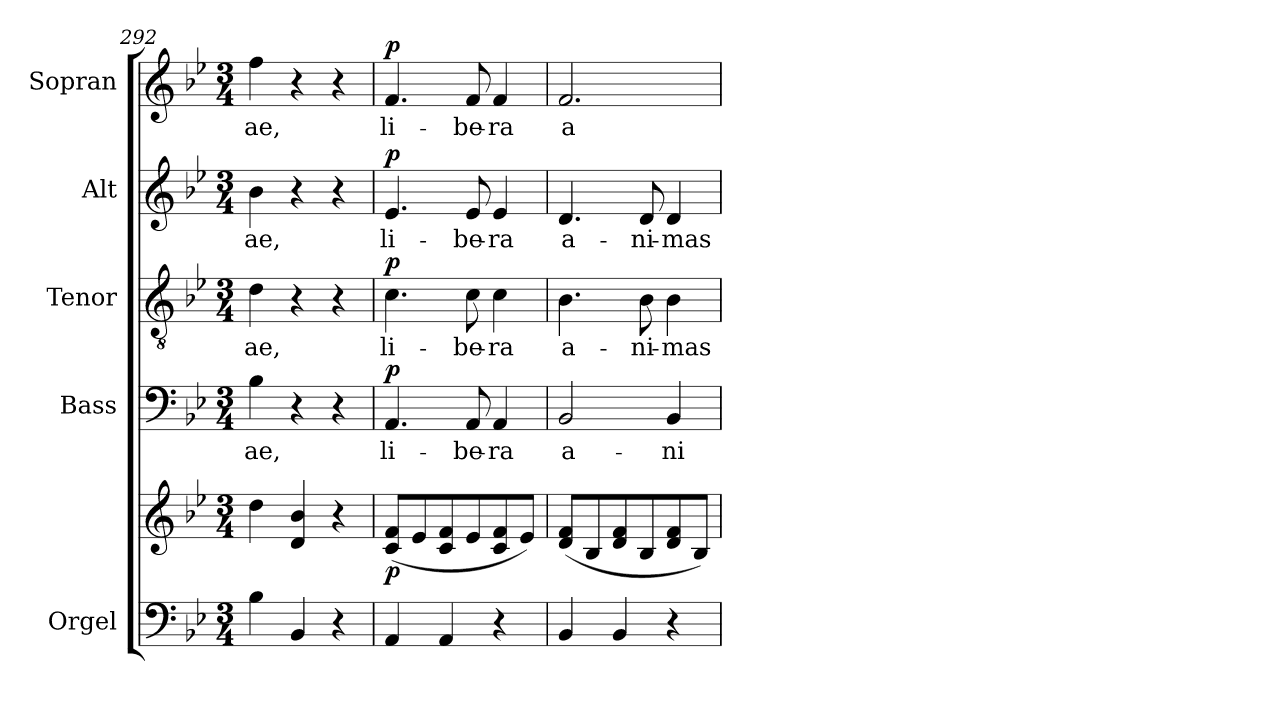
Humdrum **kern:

**kern	**kern	**dynam	**kern	**text	**dynam	**kern	**text	**dynam	**kern	**text	**dynam	**kern	**text	**dynam
*part5	*part5	*part5	*part4	*part4	*part4	*part3	*part3	*part3	*part2	*part2	*part2	*part1	*part1	*part1
*staff6	*staff5	*staff5/6	*staff4	*staff4	*staff4	*staff3	*staff3	*staff3	*staff2	*staff2	*staff2	*staff1	*staff1	*staff1
*I"Orgel	*	*	*I"Bass	*	*	*I"Tenor	*	*	*I"Alt	*	*	*I"Sopran	*	*
*I'Org.	*	*	*I'B.	*	*	*I'T.	*	*	*I'A.	*	*	*I'S.	*	*
*clefF4	*clefG2	*	*clefF4	*	*	*clefGv2	*	*	*clefG2	*	*	*clefG2	*	*
*k[b-e-]	*k[b-e-]	*	*k[b-e-]	*	*	*k[b-e-]	*	*	*k[b-e-]	*	*	*k[b-e-]	*	*
*B-:	*B-:	*	*B-:	*	*	*B-:	*	*	*B-:	*	*	*B-:	*	*
*M3/4	*M3/4	*	*M3/4	*	*	*M3/4	*	*	*M3/4	*	*	*M3/4	*	*
=292	=292	=292	=292	=292	=292	=292	=292	=292	=292	=292	=292	=292	=292	=292
!	!	!	!	!LO:LY:b	!	!	!LO:LY:b	!	!	!LO:LY:b	!	!	!LO:LY:b	!
4B-\	4dd\	.	4B-\	-ae,	.	4d\	-ae,	.	4b-\	-ae,	.	4ff\	-ae,	.
4BB-/	4d/ 4b-/	.	4r	.	.	4r	.	.	4r	.	.	4r	.	.
4r	4r	.	4r	.	.	4r	.	.	4r	.	.	4r	.	.
=293	=293	=293	=293	=293	=293	=293	=293	=293	=293	=293	=293	=293	=293	=293
!	!	!LO:DY:b	!	!LO:LY:b	!LO:DY:a	!	!LO:LY:b	!LO:DY:a	!	!LO:LY:b	!LO:DY:a	!	!LO:LY:b	!LO:DY:a
4AA/	(<8c/ 8f/L	p	4.AA/	li-	p	4.c\	li-	p	4.e-/	li-	p	4.f/	li-	p
.	8e-/	.	.	.	.	.	.	.	.	.	.	.	.	.
4AA/	8c/ 8f/	.	.	.	.	.	.	.	.	.	.	.	.	.
!	!	!	!	!LO:LY:b	!	!	!LO:LY:b	!	!	!LO:LY:b	!	!	!LO:LY:b	!
.	8e-/	.	8AA/	-be-	.	8c\	-be-	.	8e-/	-be-	.	8f/	-be-	.
!	!	!	!	!LO:LY:b	!	!	!LO:LY:b	!	!	!LO:LY:b	!	!	!LO:LY:b	!
4r	8c/ 8f/	.	4AA/	-ra	.	4c\	-ra	.	4e-/	-ra	.	4f/	-ra	.
.	8e-/J)	.	.	.	.	.	.	.	.	.	.	.	.	.
=294	=294	=294	=294	=294	=294	=294	=294	=294	=294	=294	=294	=294	=294	=294
!	!	!	!	!LO:LY:b	!	!	!LO:LY:b	!	!	!LO:LY:b	!	!	!LO:LY:b	!
4BB-/	(<8d/ 8f/L	.	2BB-/	a-	.	4.B-\	a-	.	4.d/	a-	.	2.f/	a-	.
.	8B-/	.	.	.	.	.	.	.	.	.	.	.	.	.
4BB-/	8d/ 8f/	.	.	.	.	.	.	.	.	.	.	.	.	.
!	!	!	!	!	!	!	!LO:LY:b	!	!	!LO:LY:b	!	!	!	!
.	8B-/	.	.	.	.	8B-\	-ni-	.	8d/	-ni-	.	.	.	.
!	!	!	!	!LO:LY:b	!	!	!LO:LY:b	!	!	!LO:LY:b	!	!	!	!
4r	8d/ 8f/	.	4BB-/	-ni-	.	4B-\	-mas	.	4d/	-mas	.	.	.	.
.	8B-/J)	.	.	.	.	.	.	.	.	.	.	.	.	.
=	=	=	=	=	=	=	=	=	=	=	=	=	=	=
*-	*-	*-	*-	*-	*-	*-	*-	*-	*-	*-	*-	*-	*-	*-
